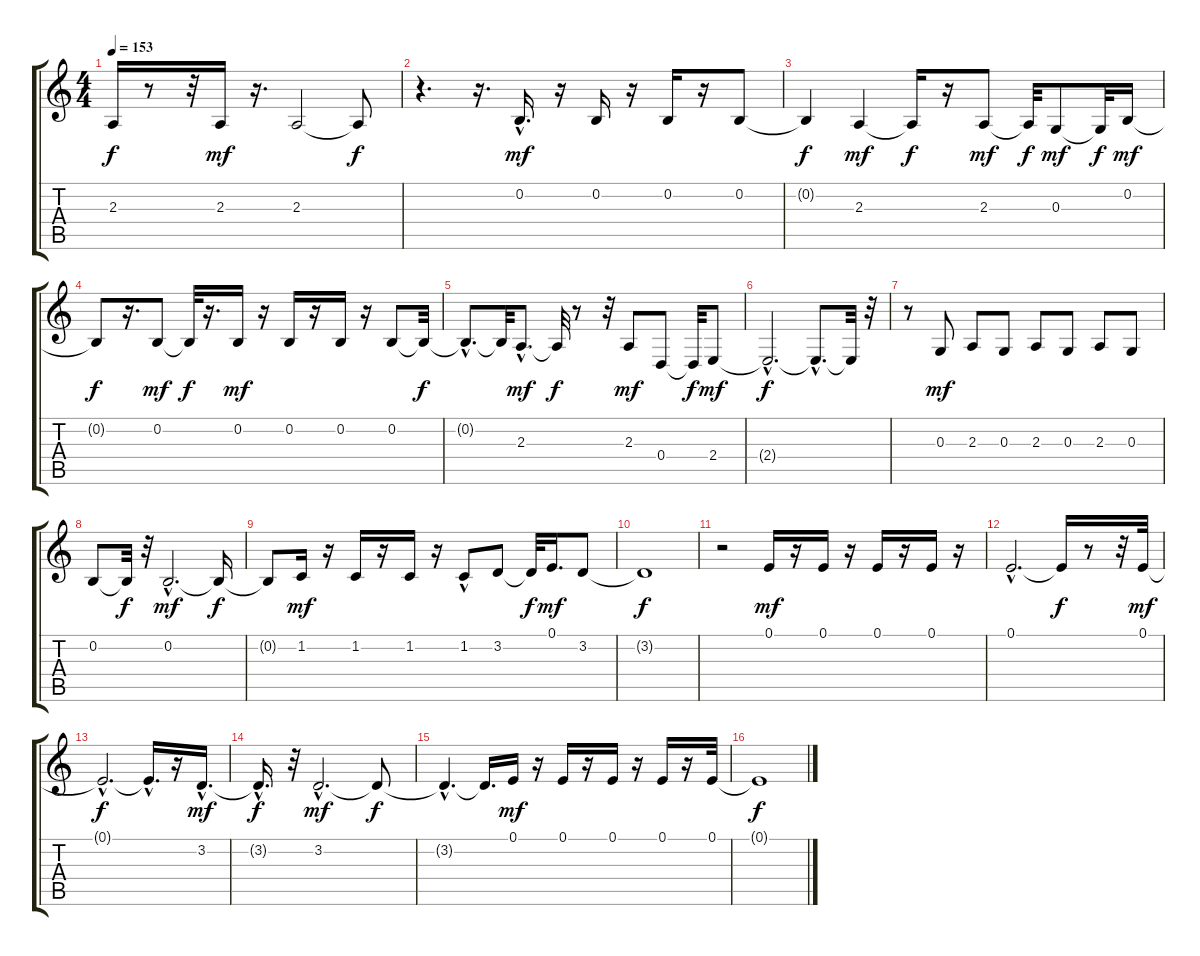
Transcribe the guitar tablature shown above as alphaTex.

\track "" {instrument stringensemble1}
\staff {score tabs}
\tuning (E4 B3 G3 D3 A2 E2) {hide}
\ts (4 4)
\tempo 153
\clef g2
\ks c
2.3{t}.16{dy f} r.8 r.32 2.3.16{dy mf} r.16{d} 2.3.2 2.3{t}.8{dy f} |
r.4{d} r.16{d} 0.2{hac}.16{d dy mf} r.16 0.2.16 r.16 0.2.16 r.16 0.2.8 |
0.2{t}.4{dy f} 2.3.4{dy mf} 2.3{t}.16{dy f} r.16 2.3.8{dy mf} 2.3{t}.32{dy f} 0.3.8{dy mf} 0.3{t}.32{dy f} 0.2.16{dy mf} |
0.2{t}.8{dy f} r.16{d} 0.2.8{dy mf} 0.2{t}.32{dy f} r.16{d} 0.2.16{dy mf} r.16 0.2.16 r.16 0.2.16 r.16 0.2.8 0.2{t}.32{dy f} |
0.2{hac t}.8{d} 0.2{t}.32 2.3{hac}.8{d dy mf} 2.3{t}.32{dy f} r.8 r.32 2.3.8{dy mf} 0.4.8 0.4{t}.32{dy f} 2.4.8{dy mf} |
2.4{hac t}.2{d dy f} 2.4{hac t}.8{d} 2.4{t}.32 r.32 |
r.8 0.3.8{dy mf} 2.3.8 0.3.8 2.3.8 0.3.8 2.3.8 0.3.8 |
0.2.8 0.2{t}.32{dy f} r.32 0.2{hac}.2{d dy mf} 0.2{t}.16{dy f} |
0.2{t}.8 1.2.16{dy mf} r.16 1.2.16 r.16 1.2.16 r.16 1.2{hac}.8 3.2.8 3.2{t}.32{dy f} 0.1.16{d dy mf} 3.2.8 |
3.2{t}.1{dy f} |
r.2 0.1.16{dy mf} r.16 0.1.16 r.16 0.1.16 r.16 0.1.16 r.16 |
0.1{hac}.2{d} 0.1{t}.16{dy f} r.8 r.32 0.1.32{dy mf} |
0.1{hac t}.2{d dy f} 0.1{hac t}.16{d} r.16 3.2{hac}.16{d dy mf} |
3.2{hac t}.16{d dy f} r.32 3.2{hac}.2{d dy mf} 3.2{t}.8{dy f} |
3.2{hac t}.4{d} 3.2{t}.16{d} 0.1.16{dy mf} r.16 0.1.16 r.16 0.1.16 r.16 0.1.16 r.16 0.1.32 |
0.1{t}.1{dy f}
